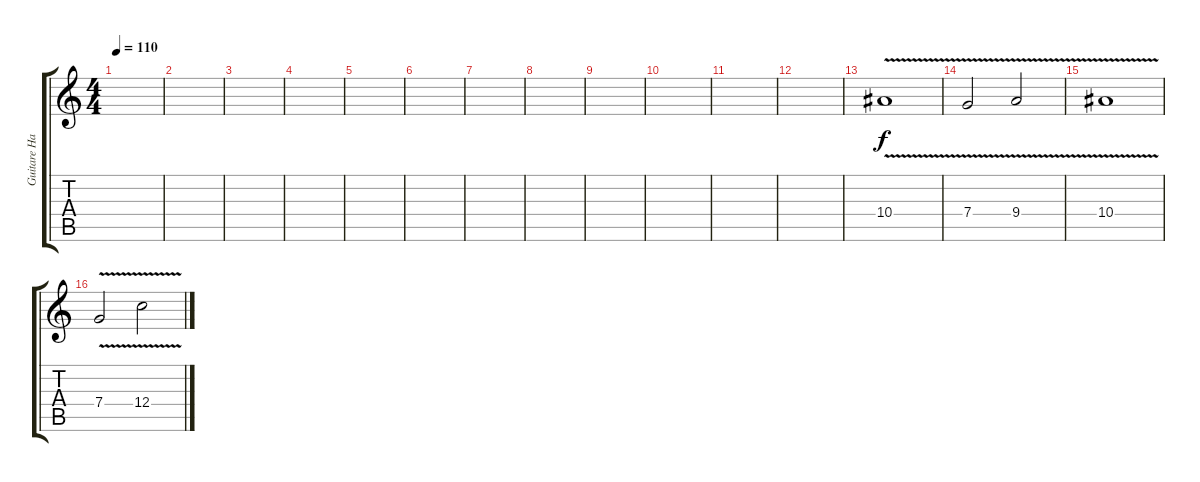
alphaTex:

\track ("Guitare Harmonies Arrangement" "Guitare Ha") {instrument distortionguitar}
\staff {score tabs}
\tuning (D4 A3 F3 C3 G2 D2) {hide}
\ts (4 4)
\tempo 110
\clef g2
\ks c
|
|
|
|
|
|
|
|
|
|
|
|
10.4{v}.1 |
7.4{v}.2 9.4{v}.2 |
10.4{v}.1 |
7.4{v}.2 12.4{v}.2
